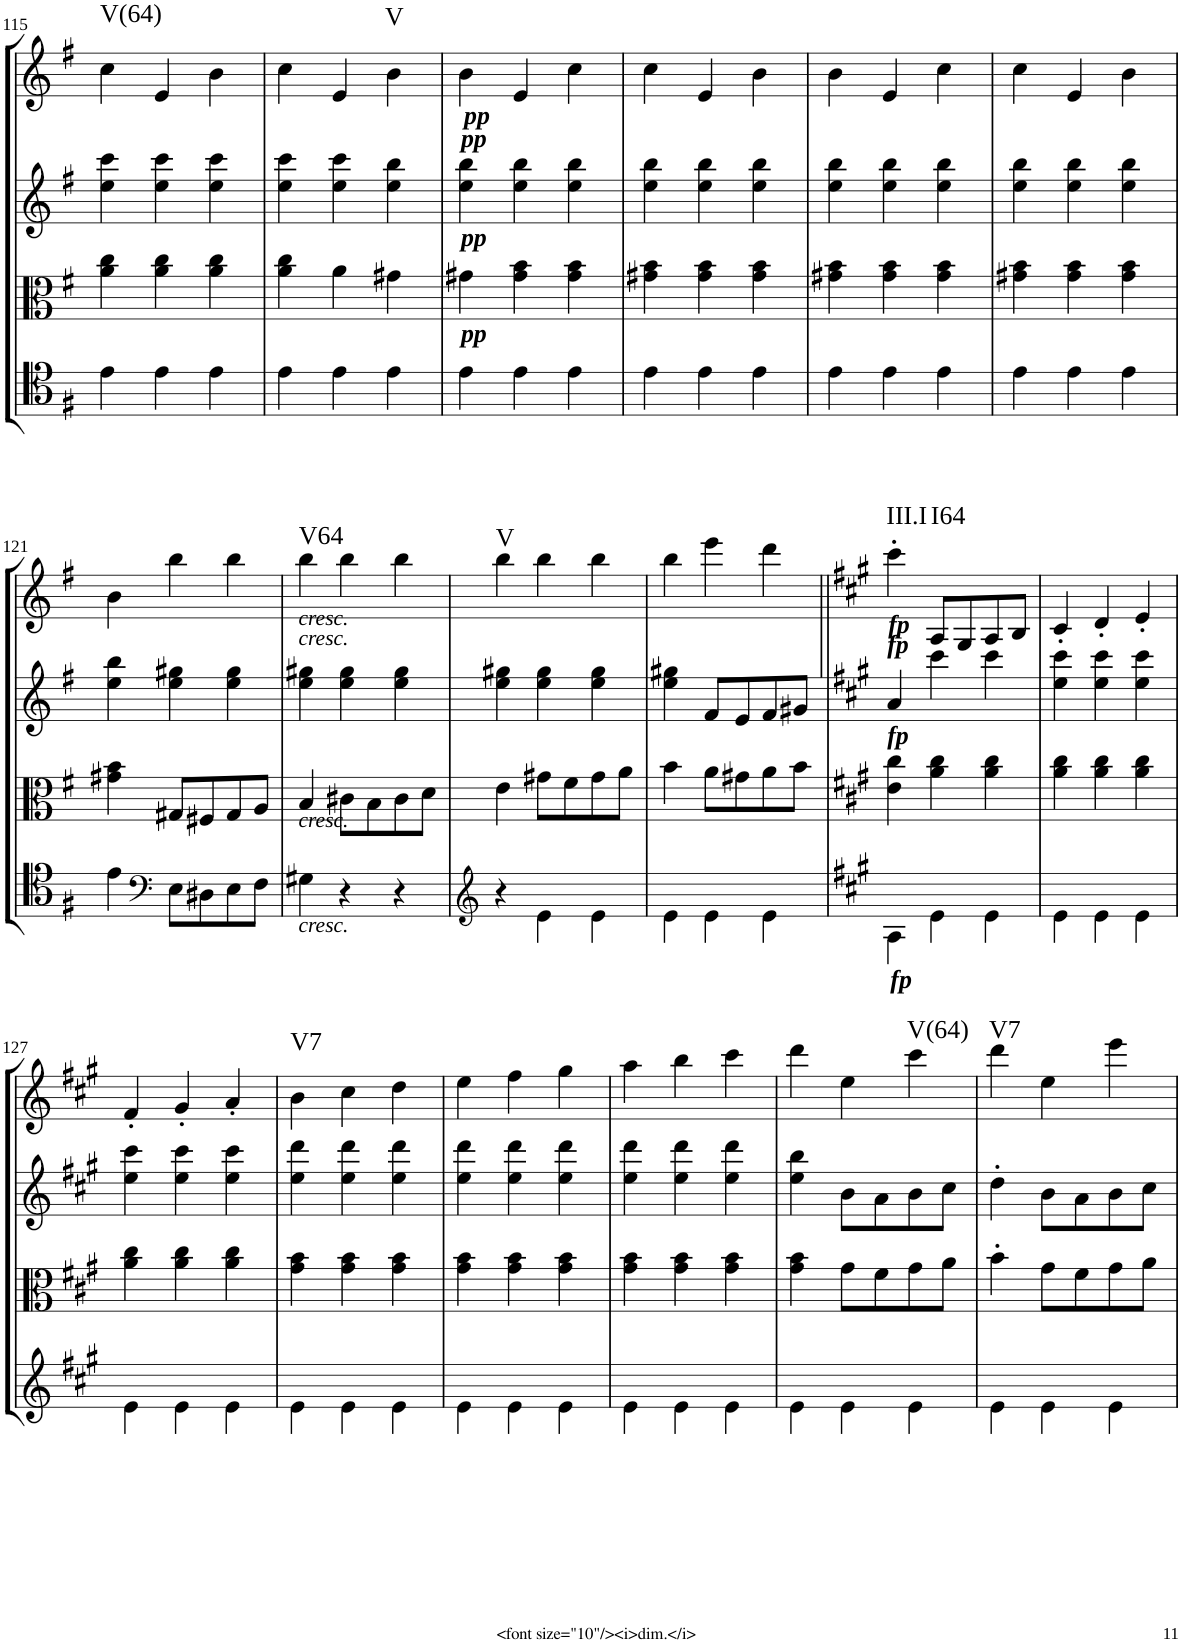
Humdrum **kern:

**kern	**kern	**kern	**kern	**harte
*part4	*part3	*part2	*part1	*part1
*staff4	*staff3	*staff2	*staff1	*
*I"Cello	*I"Viola	*I"2nd Violin	*I"1st Violin	*
*	*I'Vla	*I'Vln	*I'Vln	*
!!LO:PB:g=z
*clefC4	*clefC3	*clefG2	*clefG2	*
*k[f#]	*k[f#]	*k[f#]	*k[f#]	*
*G:	*G:	*G:	*G:	*
*M3/4	*M3/4	*M3/4	*M3/4	*
=115	=115	=115	=115	=115
!	!	!	!	!LO:H:kt=V(64)
4e\	4a\ 4cc\	4ee\ 4ccc\	4cc\	N
4e\	4a\ 4cc\	4ee\ 4ccc\	4e/	.
4e\	4a\ 4cc\	4ee\ 4ccc\	4b\	.
=116	=116	=116	=116	=116
4e\	4a\ 4cc\	4ee\ 4ccc\	4cc\	.
4e\	4a\	4ee\ 4ccc\	4e/	.
!	!	!	!	!LO:H:kt=V
4e\	4g#X\	4ee\ 4bb\	4b\	N
=117	=117	=117	=117	=117
!	!	!	!LO:TX:b:Bi:t=pp	!
!	!	!LO:TX:a:Bi:t=pp	!	!
!	!LO:TX:a:Bi:t=pp	!	!	!
!LO:TX:a:Bi:t=pp	!	!	!	!
4e\	4g#X\	4ee\ 4bb\	4b\	.
4e\	4g#\ 4b\	4ee\ 4bb\	4e/	.
4e\	4g#\ 4b\	4ee\ 4bb\	4cc\	.
=118	=118	=118	=118	=118
4e\	4g#X\ 4b\	4ee\ 4bb\	4cc\	.
4e\	4g#\ 4b\	4ee\ 4bb\	4e/	.
4e\	4g#\ 4b\	4ee\ 4bb\	4b\	.
=119	=119	=119	=119	=119
4e\	4g#X\ 4b\	4ee\ 4bb\	4b\	.
4e\	4g#\ 4b\	4ee\ 4bb\	4e/	.
4e\	4g#\ 4b\	4ee\ 4bb\	4cc\	.
=120	=120	=120	=120	=120
4e\	4g#X\ 4b\	4ee\ 4bb\	4cc\	.
4e\	4g#\ 4b\	4ee\ 4bb\	4e/	.
4e\	4g#\ 4b\	4ee\ 4bb\	4b\	.
!!LO:LB:g=z
=121	=121	=121	=121	=121
4e\	4g#X\ 4b\	4ee\ 4bb\	4b\	.
*clefF4	*	*	*	*
8E\L	8G#X/L	4ee\ 4gg#X\	4bb\	.
8D#X\	8F#X/	.	.	.
8E\	8G#/	4ee\ 4gg#\	4bb\	.
8F#\J	8A/J	.	.	.
=122	=122	=122	=122	=122
!	!	!	!LO:TX:a:i:t=cresc.	!
!	!	!LO:TX:a:i:t=cresc.	!	!
!	!LO:TX:a:i:t=cresc.	!	!	!
!LO:TX:b:i:t=cresc.	!	!	!	!LO:H:kt=V64
4G#X\	4B/	4ee\ 4gg#X\	4bb\	N
4r	8c#X\L	4ee\ 4gg#\	4bb\	.
.	8B\	.	.	.
4r	8c#\	4ee\ 4gg#\	4bb\	.
.	8d\J	.	.	.
=123	=123	=123	=123	=123
*clefG2	*	*	*	*
!	!	!	!	!LO:H:kt=V
4r	4e\	4ee\ 4gg#X\	4bb\	N
4e\	8g#X\L	4ee\ 4gg#\	4bb\	.
.	8f#\	.	.	.
4e\	8g#\	4ee\ 4gg#\	4bb\	.
.	8a\J	.	.	.
=124	=124	=124	=124	=124
4e\	4b\	4ee\ 4gg#X\	4bb\	.
4e\	8a\L	8f#/L	4eee\	.
.	8g#X\	8e/	.	.
4e\	8a\	8f#/	4ddd\	.
.	8b\J	8g#X/J	.	.
=125||	=125||	=125||	=125||	=125||
*k[f#c#g#]	*k[f#c#g#]	*k[f#c#g#]	*k[f#c#g#]	*
*A:	*A:	*A:	*A:	*
!	!	!	!LO:TX:a:Bi:t=fp	!
!	!	!LO:TX:a:Bi:t=fp	!	!
!	!LO:TX:a:Bi:t=fp	!	!	!
!LO:TX:b:Bi:t=fp	!	!	!	!LO:H:kt=III.I
4A\	4e\ 4cc#\	4a/	4ccc#'\	N
!	!	!	!	!LO:H:kt=I64
4e\	4a\ 4cc#\	4ccc#\	8A/L	N
.	.	.	8G#/	.
4e\	4a\ 4cc#\	4ccc#\	8A/	.
.	.	.	8B/J	.
=126	=126	=126	=126	=126
4e\	4a\ 4cc#\	4ee\ 4ccc#\	4c#'/	.
4e\	4a\ 4cc#\	4ee\ 4ccc#\	4d'/	.
4e\	4a\ 4cc#\	4ee\ 4ccc#\	4e'/	.
!!LO:LB:g=z
=127	=127	=127	=127	=127
4e\	4a\ 4cc#\	4ee\ 4ccc#\	4f#'/	.
4e\	4a\ 4cc#\	4ee\ 4ccc#\	4g#'/	.
4e\	4a\ 4cc#\	4ee\ 4ccc#\	4a'/	.
=128	=128	=128	=128	=128
!	!	!	!	!LO:H:kt=V7
4e\	4g#\ 4b\	4ee\ 4ddd\	4b\	N
4e\	4g#\ 4b\	4ee\ 4ddd\	4cc#\	.
4e\	4g#\ 4b\	4ee\ 4ddd\	4dd\	.
=129	=129	=129	=129	=129
4e\	4g#\ 4b\	4ee\ 4ddd\	4ee\	.
4e\	4g#\ 4b\	4ee\ 4ddd\	4ff#\	.
4e\	4g#\ 4b\	4ee\ 4ddd\	4gg#\	.
=130	=130	=130	=130	=130
4e\	4g#\ 4b\	4ee\ 4ddd\	4aa\	.
4e\	4g#\ 4b\	4ee\ 4ddd\	4bb\	.
4e\	4g#\ 4b\	4ee\ 4ddd\	4ccc#\	.
=131	=131	=131	=131	=131
4e\	4g#\ 4b\	4ee\ 4bb\	4ddd\	.
4e\	8g#\L	8b\L	4ee\	.
.	8f#\	8a\	.	.
!	!	!	!	!LO:H:kt=V(64)
4e\	8g#\	8b\	4ccc#\	N
.	8a\J	8cc#\J	.	.
=132	=132	=132	=132	=132
!	!	!	!	!LO:H:kt=V7
4e\	4b'\	4dd'\	4ddd\	N
4e\	8g#\L	8b\L	4ee\	.
.	8f#\	8a\	.	.
4e\	8g#\	8b\	4eee\	.
.	8a\J	8cc#\J	.	.
=	=	=	=	=
*-	*-	*-	*-	*-
